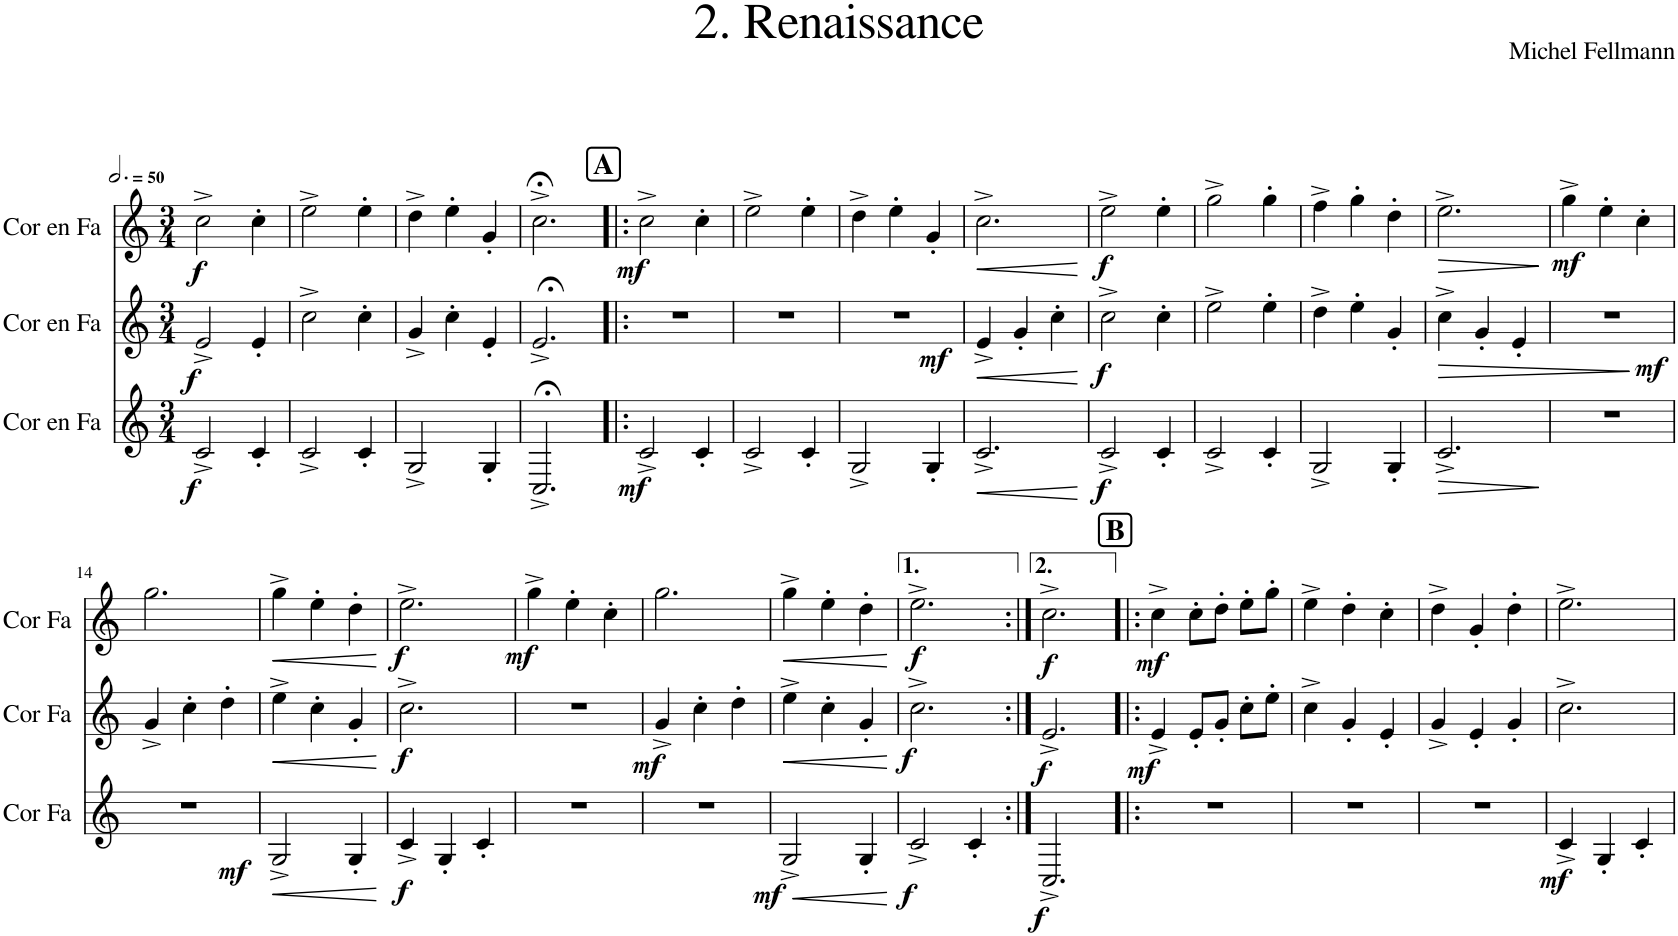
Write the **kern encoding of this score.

**kern	**dynam	**kern	**dynam	**kern	**dynam
*part3	*part3	*part2	*part2	*part1	*part1
*staff3	*staff3	*staff2	*staff2	*staff1	*staff1
*I"Cor en Fa	*	*I"Cor en Fa	*	*I"Cor en Fa	*
*I'Cor Fa	*	*I'Cor Fa	*	*I'Cor Fa	*
*clefG2	*	*clefG2	*	*clefG2	*
*Trd4c7	*	*Trd4c7	*	*Trd4c7	*
*k[]	*	*k[]	*	*k[]	*
*M3/4	*	*M3/4	*	*M3/4	*
*MM150	*	*MM150	*	*MM150	*
=1	=1	=1	=1	=1	=1
!	!LO:DY:b	!	!LO:DY:b	!	!LO:DY:b
2c^/	f	2e^/	f	2cc^\	f
4c'/	.	4e'/	.	4cc'\	.
=2	=2	=2	=2	=2	=2
2c^/	.	2cc^\	.	2ee^\	.
4c'/	.	4cc'\	.	4ee'\	.
=3	=3	=3	=3	=3	=3
2G^/	.	4g^/	.	4dd^\	.
.	.	4cc'\	.	4ee'\	.
4G'/	.	4e'/	.	4g'/	.
=4	=4	=4	=4	=4	=4
2.C;<^/	.	2.e;<^/	.	2.cc;<^\	.
!!LO:REH:place=s1:a:B:cj:fs=14:t=A
=5!|:	=5!|:	=5!|:	=5!|:	=5!|:	=5!|:
!	!LO:DY:b	!	!	!	!LO:DY:b
2c^/	mf	2.r	.	2cc^\	mf
4c'/	.	.	.	4cc'\	.
=6	=6	=6	=6	=6	=6
2c^/	.	2.r	.	2ee^\	.
4c'/	.	.	.	4ee'\	.
=7	=7	=7	=7	=7	=7
!	!	!	!LO:DY:b	!	!
2G^/	.	2.r	mf	4dd^\	.
.	.	.	.	4ee'\	.
4G'/	.	.	.	4g'/	.
=8	=8	=8	=8	=8	=8
!	!LO:HP:b	!	!LO:HP:b	!	!LO:HP:b
2.c^/	<	4e^/	<	2.cc^\	<
.	.	4g'/	.	.	.
.	.	4cc'\	.	.	.
.	[	.	[	.	[
=9	=9	=9	=9	=9	=9
!	!LO:DY:b	!	!LO:DY:b	!	!LO:DY:b
2c^/	f	2cc^\	f	2ee^\	f
4c'/	.	4cc'\	.	4ee'\	.
=10	=10	=10	=10	=10	=10
2c^/	.	2ee^\	.	2gg^\	.
4c'/	.	4ee'\	.	4gg'\	.
=11	=11	=11	=11	=11	=11
2G^/	.	4dd^\	.	4ff^\	.
.	.	4ee'\	.	4gg'\	.
4G'/	.	4g'/	.	4dd'\	.
=12	=12	=12	=12	=12	=12
!	!LO:HP:b	!	!LO:HP:b	!	!LO:HP:b
2.c^/	>	4cc^\	>	2.ee^\	>
.	.	4g'/	.	.	.
.	.	4e'/	.	.	.
.	]	.	]	.	]
=13	=13	=13	=13	=13	=13
!	!	!	!LO:DY:b	!	!LO:DY:b
2.r	.	2.r	mf	4gg^\	mf
.	.	.	.	4ee'\	.
.	.	.	.	4cc'\	.
!!LO:LB:g=z
=14	=14	=14	=14	=14	=14
!	!LO:DY:b	!	!	!	!
2.r	mf	4g^/	.	2.gg\	.
.	.	4cc'\	.	.	.
.	.	4dd'\	.	.	.
=15	=15	=15	=15	=15	=15
!	!LO:HP:b	!	!LO:HP:b	!	!LO:HP:b
2G^/	<	4ee^\	<	4gg^\	<
.	.	4cc'\	.	4ee'\	.
4G'/	.	4g'/	.	4dd'\	.
.	[	.	[	.	[
=16	=16	=16	=16	=16	=16
!	!LO:DY:b	!	!LO:DY:b	!	!LO:DY:b
4c^/	f	2.cc^\	f	2.ee^\	f
4G'/	.	.	.	.	.
4c'/	.	.	.	.	.
=17	=17	=17	=17	=17	=17
!	!	!	!	!	!LO:DY:b
2.r	.	2.r	.	4gg^\	mf
.	.	.	.	4ee'\	.
.	.	.	.	4cc'\	.
=18	=18	=18	=18	=18	=18
!	!	!	!LO:DY:b	!	!
2.r	.	4g^/	mf	2.gg\	.
.	.	4cc'\	.	.	.
.	.	4dd'\	.	.	.
=19	=19	=19	=19	=19	=19
!	!LO:HP:b	!	!LO:HP:b	!	!LO:HP:b
!	!LO:DY:n=1:b	!	!	!	!
2G^/	< mf	4ee^\	<	4gg^\	<
.	.	4cc'\	.	4ee'\	.
4G'/	.	4g'/	.	4dd'\	.
.	[	.	[	.	[
=20	=20	=20	=20	=20	=20
!	!LO:DY:b	!	!LO:DY:b	!	!LO:DY:b
2c^/	f	2.cc^\	f	2.ee^\	f
4c'/	.	.	.	.	.
=21:|!	=21:|!	=21:|!	=21:|!	=21:|!	=21:|!
!	!LO:DY:b	!	!LO:DY:b	!	!LO:DY:b
2.C^/	f	2.e^/	f	2.cc^\	f
!!LO:REH:place=s1:a:B:cj:fs=14:t=B
=22!|:	=22!|:	=22!|:	=22!|:	=22!|:	=22!|:
!	!	!	!LO:DY:b	!	!LO:DY:b
2.r	.	4e^/	mf	4cc^\	mf
.	.	8e'/L	.	8cc'\L	.
.	.	8g'/J	.	8dd'\J	.
.	.	8cc'\L	.	8ee'\L	.
.	.	8ee'\J	.	8gg'\J	.
=23	=23	=23	=23	=23	=23
2.r	.	4cc^\	.	4ee^\	.
.	.	4g'/	.	4dd'\	.
.	.	4e'/	.	4cc'\	.
=24	=24	=24	=24	=24	=24
2.r	.	4g^/	.	4dd^\	.
.	.	4e'/	.	4g'/	.
.	.	4g'/	.	4dd'\	.
=25	=25	=25	=25	=25	=25
!	!LO:DY:b	!	!	!	!
4c^/	mf	2.cc^\	.	2.ee^\	.
4G'/	.	.	.	.	.
4c'/	.	.	.	.	.
=	=	=	=	=	=
*-	*-	*-	*-	*-	*-
